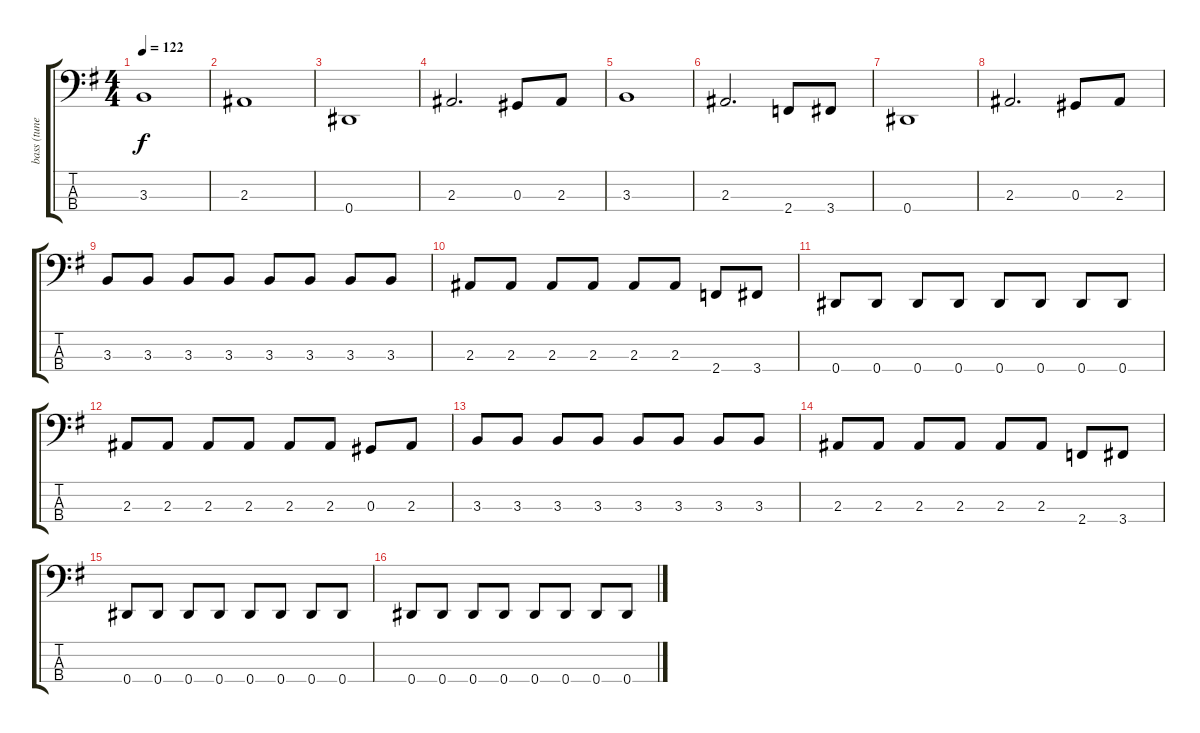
\track ("bass (tune to Eb)" "bass (tune") {instrument electricbasspick}
\staff {score tabs}
\tuning (Gb2 Db2 Ab1 Eb1) {hide}
\ts (4 4)
\tempo 122
\clef f4
\ks g
3.3.1{dy f instrument electricbasspick} |
2.3.1 |
0.4.1 |
2.3.2{d} 0.3.8 2.3.8 |
3.3.1 |
2.3.2{d} 2.4.8 3.4.8 |
0.4.1 |
2.3.2{d} 0.3.8 2.3.8 |
3.3.8 3.3.8 3.3.8 3.3.8 3.3.8 3.3.8 3.3.8 3.3.8 |
2.3.8 2.3.8 2.3.8 2.3.8 2.3.8 2.3.8 2.4.8 3.4.8 |
0.4.8 0.4.8 0.4.8 0.4.8 0.4.8 0.4.8 0.4.8 0.4.8 |
2.3.8 2.3.8 2.3.8 2.3.8 2.3.8 2.3.8 0.3.8 2.3.8 |
3.3.8 3.3.8 3.3.8 3.3.8 3.3.8 3.3.8 3.3.8 3.3.8 |
2.3.8 2.3.8 2.3.8 2.3.8 2.3.8 2.3.8 2.4.8 3.4.8 |
0.4.8 0.4.8 0.4.8 0.4.8 0.4.8 0.4.8 0.4.8 0.4.8 |
0.4.8 0.4.8 0.4.8 0.4.8 0.4.8 0.4.8 0.4.8 0.4.8
